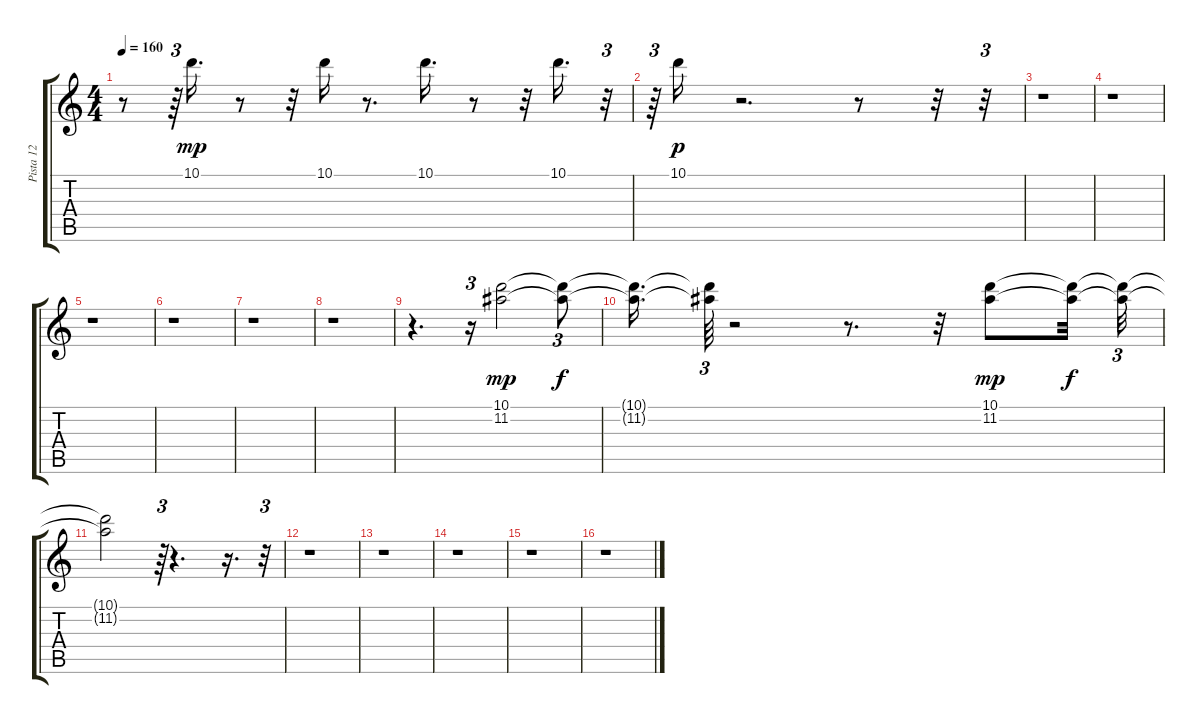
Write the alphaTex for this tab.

\track ("Pista 12" "Pista 12") {instrument electricguitarjazz}
\staff {score tabs}
\tuning (E4 B3 G3 D3 A2 E2) {hide}
\ts (4 4)
\tempo 160
\clef g2
\ks c
r.8{dy f} r.64{tu (3 2)} 10.1.16{d dy mp} r.8 r.32 10.1.16 r.8{d} 10.1.16{d} r.8 r.32 10.1.16{d} r.32{tu (3 2)} |
r.64{tu (3 2)} 10.1.16{dy p} r.2{d} r.8 r.32 r.32{tu (3 2)} |
r.1 |
r.1 |
r.1 |
r.1 |
r.1 |
r.1 |
r.4{d} r.16{tu (3 2)} (10.1 11.2).2{dy mp balance 2} (10.1{t} 11.2{t}).8{tu (3 2) dy f} |
(10.1{t} 11.2{t}).16{d} (10.1{t} 11.2{t}).64{tu (3 2)} r.2 r.8{d} r.32 (10.1 11.2).8{dy mp balance 4} (10.1{t} 11.2{t}).32{dy f} (10.1{t} 11.2{t}).32{tu (3 2)} |
(10.1{t} 11.2{t}).2 r.64{tu (3 2)} r.4{d} r.16{d} r.32{tu (3 2)} |
r.1 |
r.1 |
r.1 |
r.1 |
r.1
